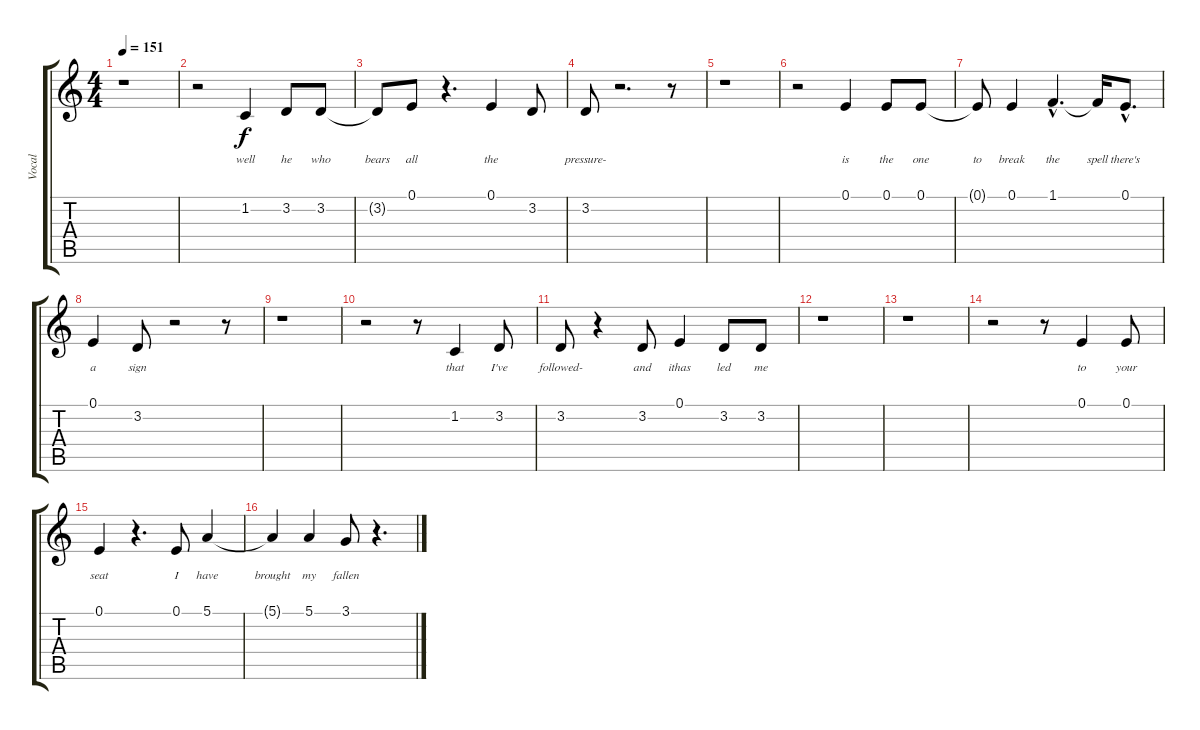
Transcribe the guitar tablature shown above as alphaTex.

\track ("Vocal" "Vocal") {instrument cello}
\staff {score tabs}
\tuning (E4 B3 G3 D3 A2 E2) {hide}
\ts (4 4)
\tempo 151
\clef g2
\ks c
r.1{dy f} |
r.2 1.2.4{lyrics (0 "") lyrics (1 "well") lyrics (2 "") lyrics (3 "") lyrics (4 "")} 3.2.8{lyrics (0 "") lyrics (1 "he") lyrics (2 "") lyrics (3 "") lyrics (4 "")} 3.2.8{lyrics (0 "") lyrics (1 "who") lyrics (2 "") lyrics (3 "") lyrics (4 "")} |
3.2{t}.8{lyrics (0 "") lyrics (1 "bears") lyrics (2 "") lyrics (3 "") lyrics (4 "")} 0.1.8{lyrics (0 "") lyrics (1 "all") lyrics (2 "") lyrics (3 "") lyrics (4 "")} r.4{d} 0.1.4{lyrics (0 "") lyrics (1 "the") lyrics (2 "") lyrics (3 "") lyrics (4 "")} 3.2.8{lyrics (0 "") lyrics (1 "") lyrics (2 "") lyrics (3 "") lyrics (4 "")} |
3.2.8{lyrics (0 "") lyrics (1 "pressure-") lyrics (2 "") lyrics (3 "") lyrics (4 "")} r.2{d} r.8 |
r.1 |
r.2 0.1.4{lyrics (0 "") lyrics (1 "is") lyrics (2 "") lyrics (3 "") lyrics (4 "")} 0.1.8{lyrics (0 "") lyrics (1 "the") lyrics (2 "") lyrics (3 "") lyrics (4 "")} 0.1.8{lyrics (0 "") lyrics (1 "one") lyrics (2 "") lyrics (3 "") lyrics (4 "")} |
0.1{t}.8{lyrics (0 "") lyrics (1 "to") lyrics (2 "") lyrics (3 "") lyrics (4 "")} 0.1.4{lyrics (0 "") lyrics (1 "break") lyrics (2 "") lyrics (3 "") lyrics (4 "")} 1.1{hac}.4{d lyrics (0 "") lyrics (1 "the") lyrics (2 "") lyrics (3 "") lyrics (4 "")} 1.1{t}.16{lyrics (0 "") lyrics (1 "spell") lyrics (2 "") lyrics (3 "") lyrics (4 "")} 0.1{hac}.8{d lyrics (0 "") lyrics (1 "there's") lyrics (2 "") lyrics (3 "") lyrics (4 "")} |
0.1.4{lyrics (0 "") lyrics (1 "a") lyrics (2 "") lyrics (3 "") lyrics (4 "")} 3.2.8{lyrics (0 "") lyrics (1 "sign") lyrics (2 "") lyrics (3 "") lyrics (4 "")} r.2 r.8 |
r.1 |
r.2 r.8 1.2.4{lyrics (0 "") lyrics (1 "that") lyrics (2 "") lyrics (3 "") lyrics (4 "")} 3.2.8{lyrics (0 "") lyrics (1 "I've") lyrics (2 "") lyrics (3 "") lyrics (4 "")} |
3.2.8{lyrics (0 "") lyrics (1 "followed-") lyrics (2 "") lyrics (3 "") lyrics (4 "")} r.4 3.2.8{lyrics (0 "") lyrics (1 "and") lyrics (2 "") lyrics (3 "") lyrics (4 "")} 0.1.4{lyrics (0 "") lyrics (1 "ithas") lyrics (2 "") lyrics (3 "") lyrics (4 "")} 3.2.8{lyrics (0 "") lyrics (1 "led") lyrics (2 "") lyrics (3 "") lyrics (4 "")} 3.2.8{lyrics (0 "") lyrics (1 "me") lyrics (2 "") lyrics (3 "") lyrics (4 "")} |
r.1 |
r.1 |
r.2 r.8 0.1.4{lyrics (0 "") lyrics (1 "to") lyrics (2 "") lyrics (3 "") lyrics (4 "")} 0.1.8{lyrics (0 "") lyrics (1 "your") lyrics (2 "") lyrics (3 "") lyrics (4 "")} |
0.1.4{lyrics (0 "") lyrics (1 "seat") lyrics (2 "") lyrics (3 "") lyrics (4 "")} r.4{d} 0.1.8{lyrics (0 "") lyrics (1 "I") lyrics (2 "") lyrics (3 "") lyrics (4 "")} 5.1.4{lyrics (0 "") lyrics (1 "have") lyrics (2 "") lyrics (3 "") lyrics (4 "")} |
5.1{t}.4{lyrics (0 "") lyrics (1 "brought") lyrics (2 "") lyrics (3 "") lyrics (4 "")} 5.1.4{lyrics (0 "") lyrics (1 "my") lyrics (2 "") lyrics (3 "") lyrics (4 "")} 3.1.8{lyrics (0 "") lyrics (1 "fallen") lyrics (2 "") lyrics (3 "") lyrics (4 "")} r.4{d}
